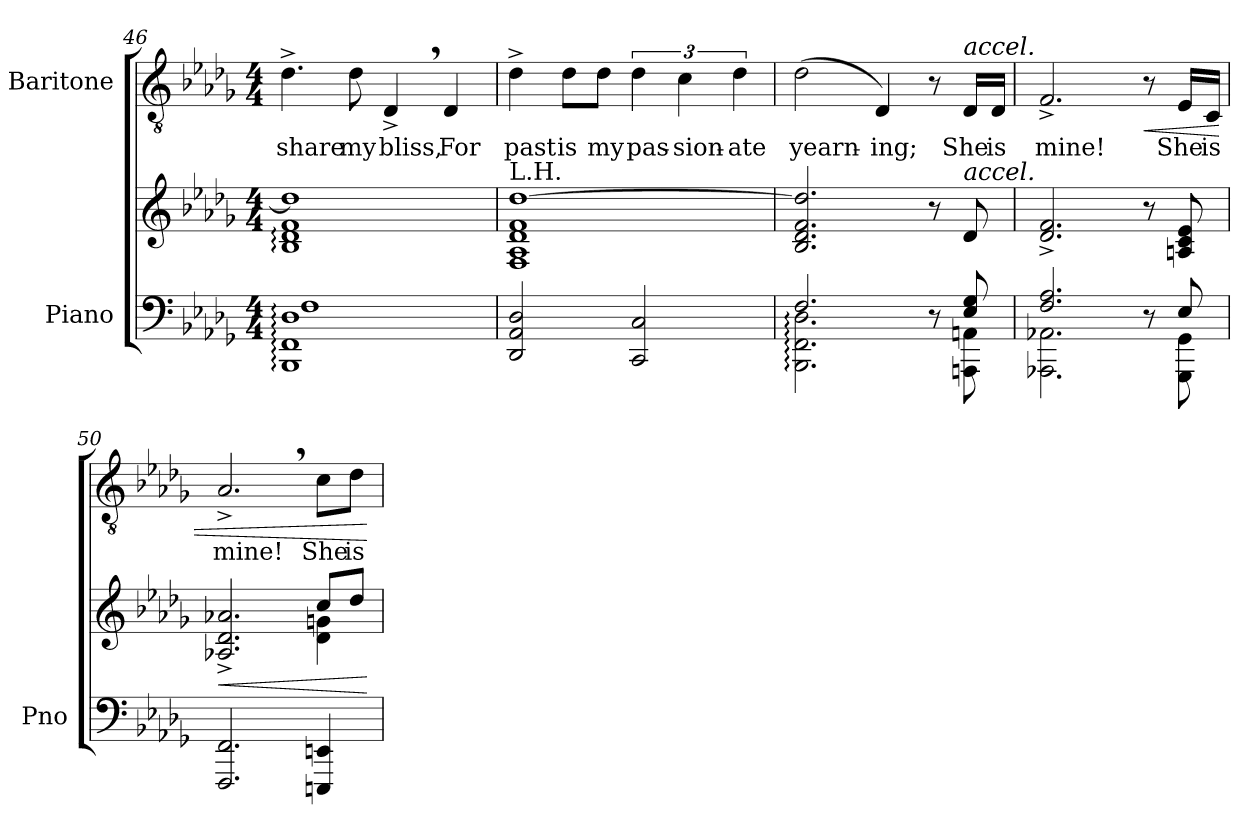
**kern	**kern	**dynam	**kern	**text	**dynam
*part2	*part2	*part2	*part1	*part1	*part1
*staff3	*staff2	*staff2/3	*staff1	*staff1	*staff1
*I"Piano	*	*	*I"Baritone	*	*
*I'Pno	*	*	*	*	*
*clefF4	*clefG2	*	*clefGv2	*	*
*k[b-e-a-d-g-]	*k[b-e-a-d-g-]	*	*k[b-e-a-d-g-]	*	*
*M4/4	*M4/4	*	*M4/4	*	*
=46	=46	=46	=46	=46	=46
*^	*^	*	*	*	*
*	*^	*	*^	*	*	*	*
1BBB-: 1D-:	1FF:	1F:	1dd-]	1f	1B-:: 1d-::	.	4.d-^\	share	.
.	.	.	.	.	.	.	8d-\	my	.
.	.	.	.	.	.	.	4D-^,/	bliss,	.
.	.	.	.	.	.	.	4D-/	For	.
*v	*v	*v	*	*	*	*	*	*	*
*	*v	*v	*v	*	*	*	*
=47	=47	=47	=47	=47	=47
!	!LO:TX:a:t=L.H.	!	!	!	!
2DD-/ 2AA-/ 2D-/	1F 1A- 1d- 1f [1dd-	.	4d-^\	past	.
.	.	.	8d-\L	is	.
.	.	.	8d-\J	my	.
2CC/ 2C/	.	.	6d-\	pas-	.
.	.	.	6c\	-sion-	.
.	.	.	6d-\	-ate	.
=48	=48	=48	=48	=48	=48
*^	*	*	*	*	*
*	*^	*	*	*	*	*
2.BBB-\:: 2.FF\:: 2.D-\::	2..ryy	2.F/	2.B-/ 2.d-/ 2.f/ 2.dd-/]	.	(<2d-\	yearn-	.
.	.	.	.	.	4D-/)	-ing;	.
8r	.	4ryy	8r	.	8r	.	.
!	!	!	!	!	!LO:TX:i:t=accel.	!	!
!	!	!	!LO:TX:i:t=accel.	!	!	!	!
8E-/ 8G-/	8AAAn\ 8AAn\	.	8d-/	.	16D-/LL	She	.
.	.	.	.	.	16D-/JJ	is	.
*	*v	*v	*	*	*	*	*
=49	=49	=49	=49	=49	=49	=49
2.F/ 2.A-/	2.AAA-X\ 2.AA-X\	2.d-/^> 2.f/^>	.	2.F^>/	mine!	.
!	!	!	!	!	!	!LO:HP:b
8r	8ryy	8r	.	8r	.	<
8E-/	8GGG-\ 8GG-\	8An/ 8c/ 8e-/	.	16E-/LL	She	.
.	.	.	.	16C/JJ	is	.
*v	*v	*	*	*	*	*
=50	=50	=50	=50	=50	=50
!	!	!LO:HP:b	!	!	!
*	*^	*	*	*	*
2.FFF/ 2.FF/	2.A-X/^> 2.d-/^> 2.a-X/^>	2.ryy	<	2.A-^,/	mine!	.
4EEEn/ 4EEn/	8cc/L	4d-\ 4gn\	.	8c\L	She	.
.	8dd-/J	.	.	8d-\J	is	.
*	*v	*v	*	*	*	*
.	.	[	.	.	[
=	=	=	=	=	=
*-	*-	*-	*-	*-	*-
